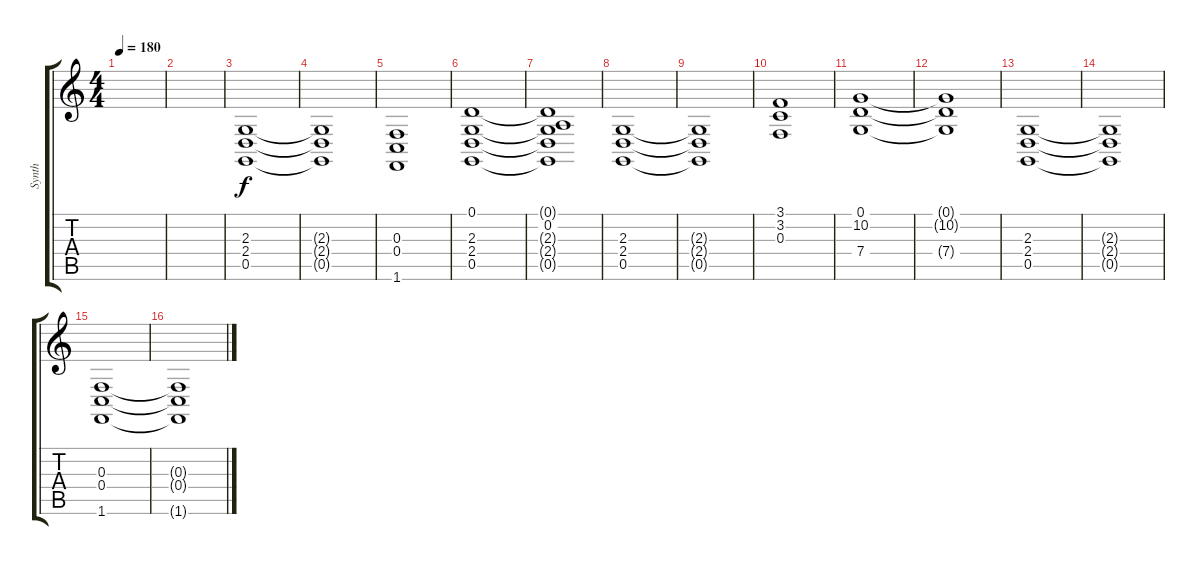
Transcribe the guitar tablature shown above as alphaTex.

\track ("Synth" "Synth") {instrument cello}
\staff {score tabs}
\tuning (D4 A3 F3 C3 G2 E2) {hide}
\ts (4 4)
\tempo 180
\clef g2
\ks c
|
|
(2.3 2.4 0.5).1{instrument stringensemble1} |
(2.3{t} 2.4{t} 0.5{t}).1 |
(0.3 0.4 1.6).1 |
(0.1 2.3 2.4 0.5).1 |
(0.1{t} 0.2 2.3{t} 2.4{t} 0.5{t}).1 |
(2.3 2.4 0.5).1{instrument stringensemble1} |
(2.3{t} 2.4{t} 0.5{t}).1 |
(3.1 3.2 0.3).1 |
(0.1 10.2 7.4).1 |
(0.1{t} 10.2{t} 7.4{t}).1 |
(2.3 2.4 0.5).1{instrument stringensemble1} |
(2.3{t} 2.4{t} 0.5{t}).1 |
(0.3 0.4 1.6).1 |
(0.3{t} 0.4{t} 1.6{t}).1
